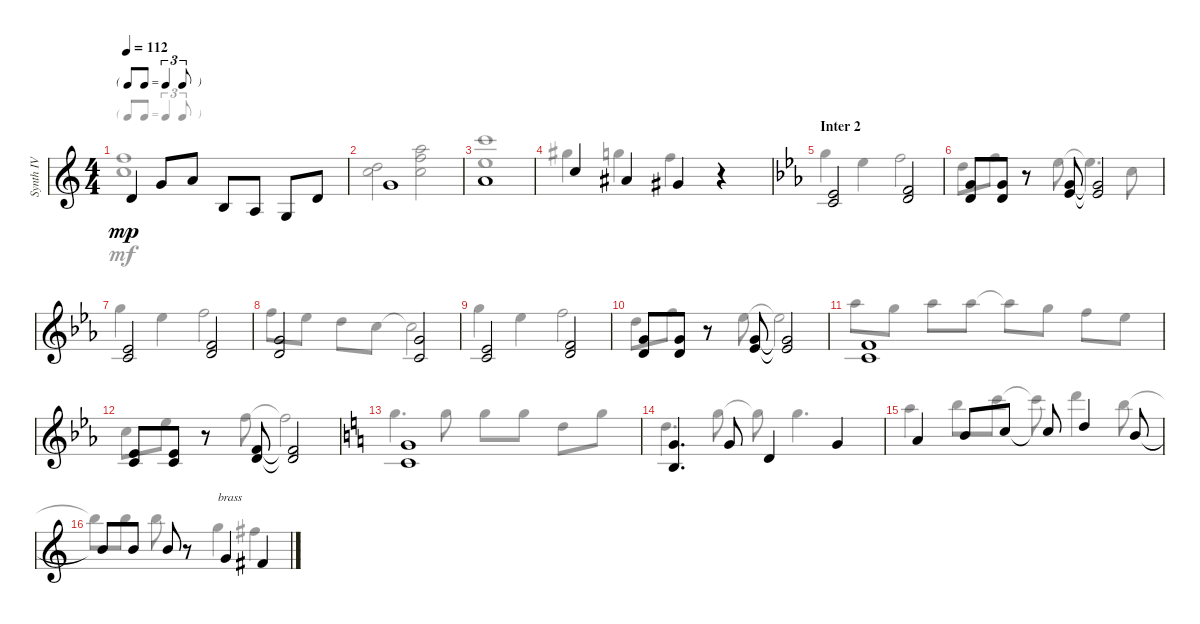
\track ("Synth IV" "Synth IV") {instrument englishhorn}
\staff {score}
\tuning (E4 B3 G3 D3 A2 E2 B1) {hide}
\voice
\ts (4 4)
\tf triplet8th
\tempo 112
\clef g2
\ks c
3.2.4{dy mp} 3.1.8 5.1.8 0.2.8 2.3.8 0.3.8 3.2.8 |
3.1.1 |
5.1.1 |
8.1.4 6.1.4 4.1.4 r.4 |
\section ("" "Inter 2")
\ks eb
(4.2 5.3).2 (1.1 3.2).2 |
(3.1 3.2).8 (3.1 3.2).8 r.8 (3.1 4.2).8 (3.1{t} 4.2{t}).2 |
(4.2 5.3).2 (1.1 3.2).2 |
(3.1 3.2).2 (3.1 1.2).2 |
(4.2 5.3).2 (1.1 3.2).2 |
(3.1 3.2).8 (3.1 3.2).8 r.8 (3.1 4.2).8 (3.1{t} 4.2{t}).2 |
(1.1 1.2).1 |
(4.2 5.3).8 (1.2 8.3).8 r.8 (1.1 3.2).8 (1.1{t} 3.2{t}).2 |
\ks c
(3.1 1.2).1 |
(3.1 0.2).4{d} 3.1.8 3.2.4 3.1.4 |
5.1.4 7.1.8 8.1.8 8.1{t}.8 10.1.4 7.1.8 |
7.1{t}.8 7.1.8 7.1.8 r.8 3.1.4{txt "brass"} 2.1.4
\voice
\clef g2
\ottava regular
\simile none
\ks c
(13.1 13.2).1{dy mf} |
(8.1 15.2).2 (8.1 18.2 26.3).2 |
(12.1 25.2).1 |
16.1.4 15.1.4 13.1.4 r.4 |
\ks eb
15.1.4 11.1.4 13.1.2 |
10.1.8 13.1.8 r.8 11.1.8 11.1{t}.4{d} 8.1.8 |
15.1.4 11.1.4 13.1.2 |
13.1.8 11.1.8 10.1.8 8.1.8 8.1{t}.2 |
15.1.4 11.1.4 13.1.2 |
10.1.8 13.1.8 r.8 11.1.8 11.1{t}.2 |
16.1.8 15.1.8 16.1.8 16.1.8 16.1{t}.8 15.1.8 13.1.8 11.1.8 |
8.1.8 11.1.8 r.8 13.1.8 13.1{t}.2 |
\ks c
15.1.4{d} 15.1.8 15.1.8 15.1.8 10.1.8 15.1.8 |
10.1.4{d} 15.1.8 15.1{t}.8 15.1.4{d} |
17.1.4 19.1.8 20.1.8 20.1{t}.8 22.1.4 19.1.8 |
19.1{t}.8 19.1.8 19.1.8 r.8 15.1.4 14.1.4
